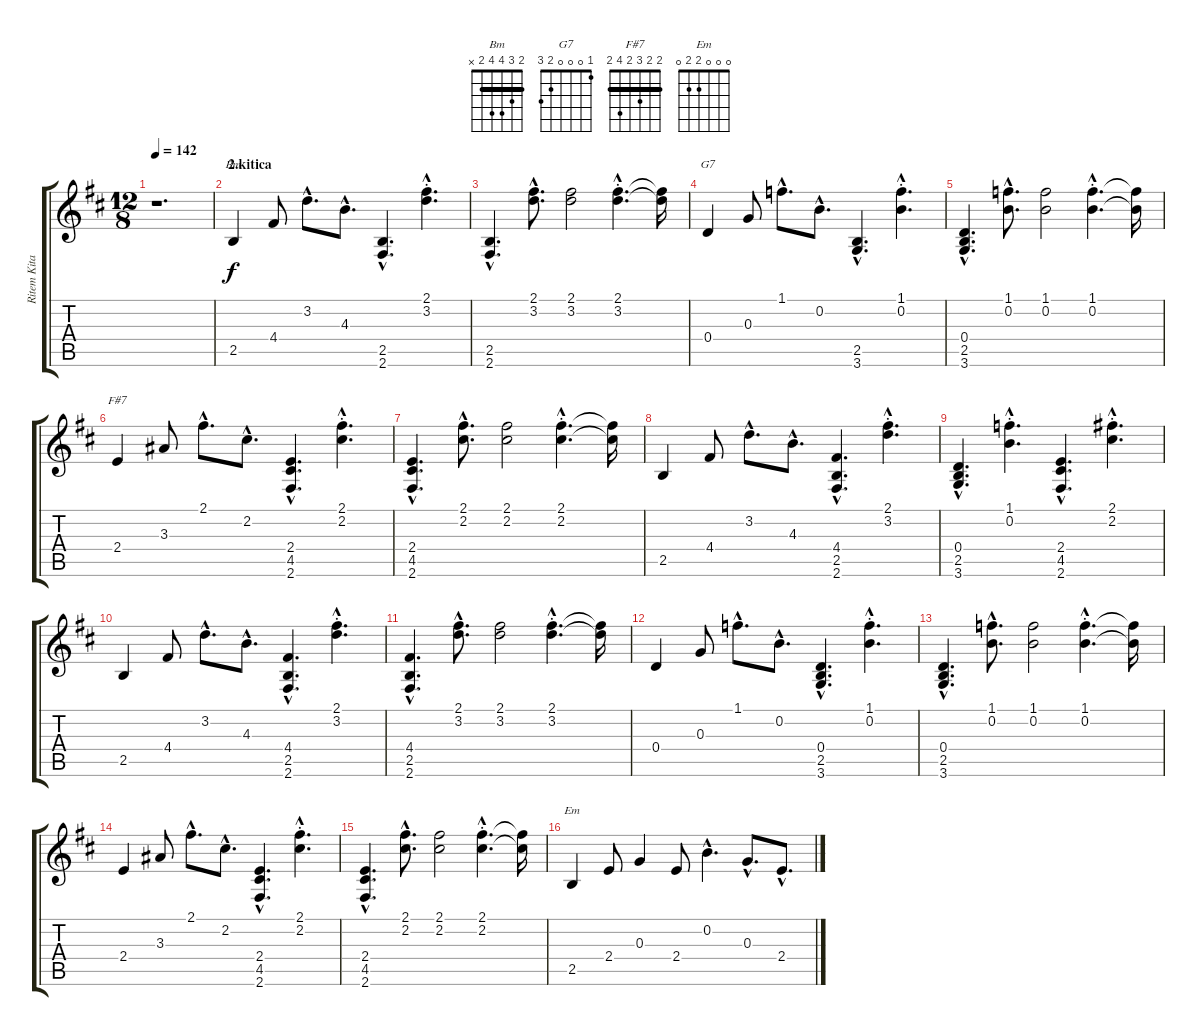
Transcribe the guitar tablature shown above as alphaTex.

\track ("Ritem Kitara" "Ritem Kita") {instrument acousticguitarnylon}
\staff {score tabs}
\tuning (E4 B3 G3 D3 A2 E2) {hide}
\chord ("Bm" 2 3 4 4 2 x) {barre 2}
\chord ("G7" 1 0 0 0 2 3)
\chord ("F#7" 2 2 3 2 4 2) {barre 2}
\chord ("Em" 0 0 0 2 2 0)
\ts (12 8)
\tempo 142
\clef g2
\ks d
r.1{d dy f} |
\section ("" "2.kitica")
2.5.4{ch "Bm"} 4.4.8 3.2{hac}.8{d} 4.3{hac}.8{d} (2.5{hac} 2.6{hac}).4{d} (2.1{hac st} 3.2{hac st}).4{d} |
(2.5{hac} 2.6{hac}).4{d} (2.1{hac} 3.2{hac}).8{d} (2.1 3.2).2 (2.1{hac st} 3.2{hac st}).4{d} (2.1{t} 3.2{t}).16 |
0.4.4{ch "G7"} 0.3.8 1.1{hac}.8{d} 0.2{hac}.8{d} (2.5{hac} 3.6{hac}).4{d} (1.1{hac st} 0.2{hac st}).4{d} |
(0.4{hac} 2.5{hac} 3.6{hac}).4{d} (1.1{hac} 0.2{hac}).8{d} (1.1 0.2).2 (1.1{hac st} 0.2{hac st}).4{d} (1.1{t} 0.2{t}).16 |
2.4.4{ch "F#7"} 3.3.8 2.1{hac}.8{d} 2.2{hac}.8{d} (2.4{hac} 4.5{hac} 2.6{hac}).4{d} (2.1{hac st} 2.2{hac st}).4{d} |
(2.4{hac} 4.5{hac} 2.6{hac}).4{d} (2.1{hac} 2.2{hac}).8{d} (2.1 2.2).2 (2.1{hac st} 2.2{hac st}).4{d} (2.1{t} 2.2{t}).16 |
2.5.4 4.4.8 3.2{hac}.8{d} 4.3{hac}.8{d} (4.4{hac} 2.5{hac} 2.6{hac}).4{d} (2.1{hac st} 3.2{hac st}).4{d} |
(0.4{hac} 2.5{hac} 3.6{hac}).4{d} (1.1{hac st} 0.2{hac st}).4{d} (2.4{hac} 4.5{hac} 2.6{hac}).4{d} (2.1{hac st} 2.2{hac st}).4{d} |
2.5.4 4.4.8 3.2{hac}.8{d} 4.3{hac}.8{d} (4.4{hac} 2.5{hac} 2.6{hac}).4{d} (2.1{hac st} 3.2{hac st}).4{d} |
(4.4{hac} 2.5{hac} 2.6{hac}).4{d} (2.1{hac} 3.2{hac}).8{d} (2.1 3.2).2 (2.1{hac st} 3.2{hac st}).4{d} (2.1{t} 3.2{t}).16 |
0.4.4 0.3.8 1.1{hac}.8{d} 0.2{hac}.8{d} (0.4{hac} 2.5{hac} 3.6{hac}).4{d} (1.1{hac st} 0.2{hac st}).4{d} |
(0.4{hac} 2.5{hac} 3.6{hac}).4{d} (1.1{hac} 0.2{hac}).8{d} (1.1 0.2).2 (1.1{hac st} 0.2{hac st}).4{d} (1.1{t} 0.2{t}).16 |
2.4.4 3.3.8 2.1{hac}.8{d} 2.2{hac}.8{d} (2.4{hac} 4.5{hac} 2.6{hac}).4{d} (2.1{hac st} 2.2{hac st}).4{d} |
(2.4{hac} 4.5{hac} 2.6{hac}).4{d} (2.1{hac} 2.2{hac}).8{d} (2.1 2.2).2 (2.1{hac st} 2.2{hac st}).4{d} (2.1{t} 2.2{t}).16 |
2.5.4{ch "Em"} 2.4.8 0.3.4 2.4.8 0.2{hac}.4{d} 0.3{hac}.8{d} 2.4{hac}.8{d}
